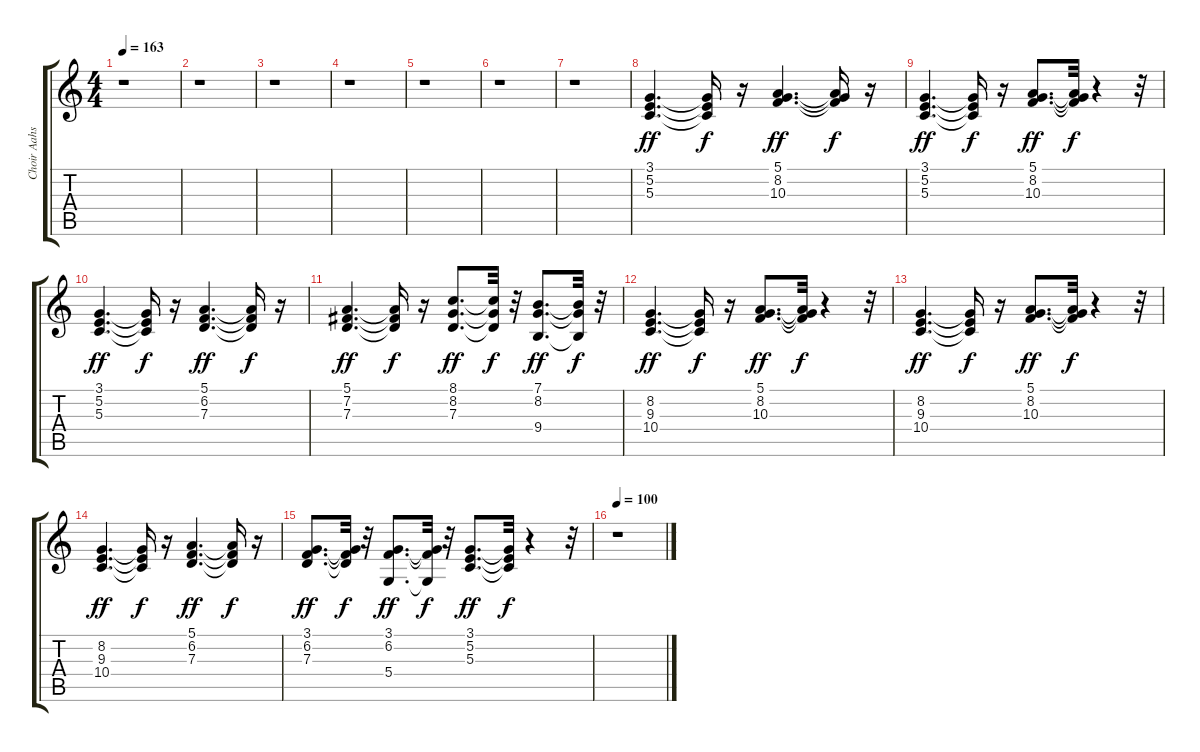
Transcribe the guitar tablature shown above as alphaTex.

\track ("Choir Aahs" "Choir Aahs") {instrument choiraahs}
\staff {score tabs}
\tuning (E4 B3 G3 D3 A2 E2) {hide}
\ts (4 4)
\tempo 163
\clef g2
\ks c
r.1{dy f} |
r.1 |
r.1 |
r.1 |
r.1 |
r.1 |
r.1 |
(3.1 5.2 5.3).4{d dy ff} (3.1{t} 5.2{t} 5.3{t}).16{dy f} r.16 (5.1 8.2 10.3).4{d dy ff} (5.1{t} 8.2{t} 10.3{t}).16{dy f} r.16 |
(3.1 5.2 5.3).4{d dy ff} (3.1{t} 5.2{t} 5.3{t}).16{dy f} r.16 (5.1 8.2 10.3).8{d dy ff} (5.1{t} 8.2{t} 10.3{t}).32{dy f} r.4 r.32 |
(3.1 5.2 5.3).4{d dy ff} (3.1{t} 5.2{t} 5.3{t}).16{dy f} r.16 (5.1 6.2 7.3).4{d dy ff} (5.1{t} 6.2{t} 7.3{t}).16{dy f} r.16 |
(5.1 7.2 7.3).4{d dy ff} (5.1{t} 7.2{t} 7.3{t}).16{dy f} r.16 (8.1 8.2 7.3).8{d dy ff} (8.1{t} 8.2{t} 7.3{t}).32{dy f} r.32 (7.1 8.2 9.4).8{d dy ff} (7.1{t} 8.2{t} 9.4{t}).32{dy f} r.32 |
(8.2 9.3 10.4).4{d dy ff} (8.2{t} 9.3{t} 10.4{t}).16{dy f} r.16 (5.1 8.2 10.3).8{d dy ff} (5.1{t} 8.2{t} 10.3{t}).32{dy f} r.4 r.32 |
(8.2 9.3 10.4).4{d dy ff} (8.2{t} 9.3{t} 10.4{t}).16{dy f} r.16 (5.1 8.2 10.3).8{d dy ff} (5.1{t} 8.2{t} 10.3{t}).32{dy f} r.4 r.32 |
(8.2 9.3 10.4).4{d dy ff} (8.2{t} 9.3{t} 10.4{t}).16{dy f} r.16 (5.1 6.2 7.3).4{d dy ff} (5.1{t} 6.2{t} 7.3{t}).16{dy f} r.16 |
(3.1 6.2 7.3).8{d dy ff} (3.1{t} 6.2{t} 7.3{t}).32{dy f} r.32 (3.1 6.2 5.4).8{d dy ff} (3.1{t} 6.2{t} 5.4{t}).32{dy f} r.32 (3.1 5.2 5.3).8{d dy ff} (3.1{t} 5.2{t} 5.3{t}).32{dy f} r.4 r.32 |
\tempo 100
r.1
